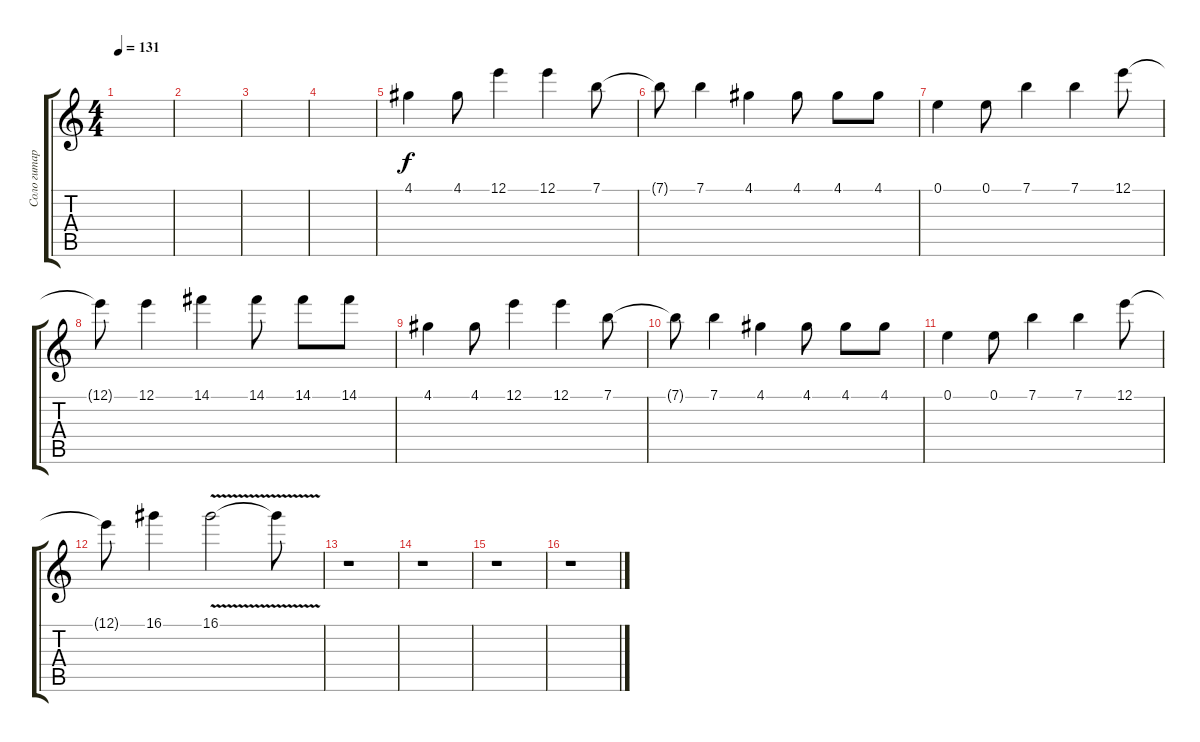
\track ("Соло гитара - дисторшн" "Соло гитар") {instrument distortionguitar}
\staff {score tabs}
\tuning (E4 B3 G3 D3 A2 E2) {hide}
\ts (4 4)
\tempo 131
\clef g2
\ks c
|
|
|
|
4.1.4 4.1.8 12.1.4 12.1.4 7.1.8 |
7.1{t}.8 7.1.4 4.1.4 4.1.8 4.1.8 4.1.8 |
0.1.4 0.1.8 7.1.4 7.1.4 12.1.8 |
12.1{t}.8 12.1.4 14.1.4 14.1.8 14.1.8 14.1.8 |
4.1.4 4.1.8 12.1.4 12.1.4 7.1.8 |
7.1{t}.8 7.1.4 4.1.4 4.1.8 4.1.8 4.1.8 |
0.1.4 0.1.8 7.1.4 7.1.4 12.1.8 |
12.1{t}.8 16.1.4 16.1{v}.2 16.1{t}.8 |
r.1 |
r.1 |
r.1 |
r.1
